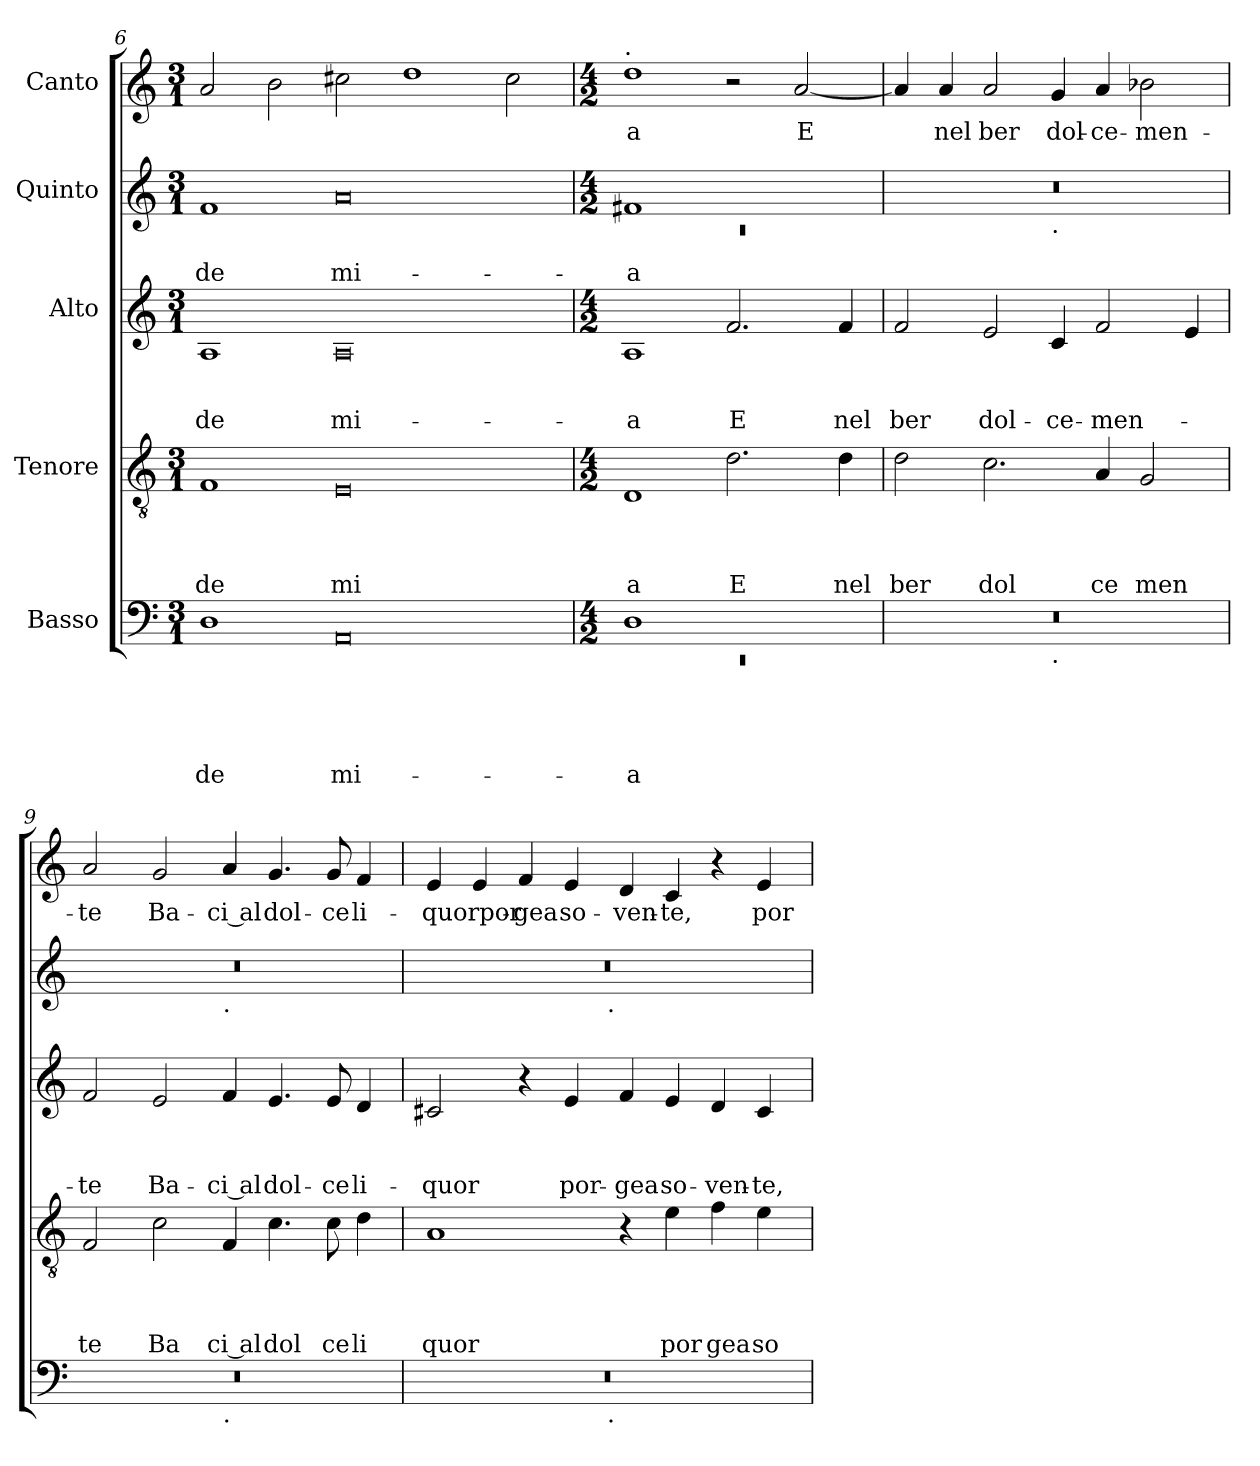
**kern	**text	**text	**text	**text	**text	**kern	**text	**text	**text	**text	**kern	**text	**text	**text	**kern	**text	**text	**kern	**text
*part5	*part5	*part5	*part5	*part5	*part5	*part4	*part4	*part4	*part4	*part4	*part3	*part3	*part3	*part3	*part2	*part2	*part2	*part1	*part1
*staff5	*staff5	*staff5	*staff5	*staff5	*staff5	*staff4	*staff4	*staff4	*staff4	*staff4	*staff3	*staff3	*staff3	*staff3	*staff2	*staff2	*staff2	*staff1	*staff1
*I"Basso	*	*	*	*	*	*I"Tenore	*	*	*	*	*I"Alto	*	*	*	*I"Quinto	*	*	*I"Canto	*
!!LO:LB:g=z
*clefF4	*	*	*	*	*	*clefGv2	*	*	*	*	*clefG2	*	*	*	*clefG2	*	*	*clefG2	*
*k[]	*	*	*	*	*	*k[]	*	*	*	*	*k[]	*	*	*	*k[]	*	*	*k[]	*
*C:	*	*	*	*	*	*C:	*	*	*	*	*C:	*	*	*	*C:	*	*	*C:	*
*M3/1	*	*	*	*	*	*M3/1	*	*	*	*	*M3/1	*	*	*	*M3/1	*	*	*M3/1	*
=6	=6	=6	=6	=6	=6	=6	=6	=6	=6	=6	=6	=6	=6	=6	=6	=6	=6	=6	=6
!	!	!	!	!	!LO:LY:b	!	!	!	!	!LO:LY:b	!	!	!	!LO:LY:b	!	!	!LO:LY:b	!	!
1D	.	.	.	.	de	1F	.	.	.	de	1A	.	.	de	1f	.	de	2a/	.
.	.	.	.	.	.	.	.	.	.	.	.	.	.	.	.	.	.	2b\	.
!	!	!	!	!	!LO:LY:b	!	!	!	!	!LO:LY:b	!	!	!	!LO:LY:b	!	!	!LO:LY:b	!	!
0AA	.	.	.	.	mi-	0E	.	.	.	mi	0A	.	.	mi-	0a	.	mi-	2cc#X\	.
.	.	.	.	.	.	.	.	.	.	.	.	.	.	.	.	.	.	1dd	.
.	.	.	.	.	.	.	.	.	.	.	.	.	.	.	.	.	.	2cc#\	.
=7	=7	=7	=7	=7	=7	=7	=7	=7	=7	=7	=7	=7	=7	=7	=7	=7	=7	=7	=7
*M4/2	*	*	*	*	*	*M4/2	*	*	*	*	*M4/2	*	*	*	*M4/2	*	*	*M4/2	*
*^	*	*	*	*	*	*	*	*	*	*	*	*	*	*	*^	*	*	*	*
!	!	!	!	!	!	!	!	!	!	!	!	!	!	!	!	!	!	!	!	!LO:TX:a:t=.	!
!	!LO:N:vis=1	!	!	!	!	!LO:LY:b	!	!	!	!	!LO:LY:b	!	!	!	!LO:LY:b	!	!LO:N:vis=1	!	!LO:LY:b	!	!LO:LY:b
1D	0rEE	.	.	.	.	-a	1D	.	.	.	a	1A	.	.	-a	1f#X	0rc	.	-a	1dd	a
!	!	!	!	!	!	!	!	!	!	!	!LO:LY:b	!	!	!	!LO:LY:b	!	!	!	!	!	!
1ryy	.	.	.	.	.	.	2.d\	.	.	.	E	2.f/	.	.	E	1ryy	.	.	.	2r	.
!	!	!	!	!	!	!	!	!	!	!	!	!	!	!	!	!	!	!	!	!	!LO:LY:b
.	.	.	.	.	.	.	.	.	.	.	.	.	.	.	.	.	.	.	.	[<2a/	E
!	!	!	!	!	!	!	!	!	!	!	!LO:LY:b	!	!	!	!LO:LY:b	!	!	!	!	!	!
.	.	.	.	.	.	.	4d\	.	.	.	nel	4f/	.	.	nel	.	.	.	.	.	.
=8	=8	=8	=8	=8	=8	=8	=8	=8	=8	=8	=8	=8	=8	=8	=8	=8	=8	=8	=8	=8	=8
!	!	!	!	!	!	!	!	!	!	!	!LO:LY:b	!	!	!	!LO:LY:b	!	!	!	!	!	!
0r	1ryy	.	.	.	.	.	2d\	.	.	.	ber	2f/	.	.	ber	0r	1ryy	.	.	4a/]	.
!	!	!	!	!	!	!	!	!	!	!	!	!	!	!	!	!	!	!	!	!	!LO:LY:b
.	.	.	.	.	.	.	.	.	.	.	.	.	.	.	.	.	.	.	.	4a/	nel
!	!	!	!	!	!	!	!	!	!	!	!LO:LY:b	!	!	!	!LO:LY:b	!	!	!	!	!	!LO:LY:b
.	.	.	.	.	.	.	2.c\	.	.	.	dol	2e/	.	.	dol-	.	.	.	.	2a/	ber
!	!	!	!	!	!	!	!	!	!	!	!	!	!	!	!	!	!LO:TX:b:t=.	!	!	!	!
!	!LO:TX:b:t=.	!	!	!	!	!	!	!	!	!	!	!	!	!	!	!	!	!	!	!	!
!	!	!	!	!	!	!	!	!	!	!	!	!	!	!	!LO:LY:b	!	!	!	!	!	!LO:LY:b
.	1ryy	.	.	.	.	.	.	.	.	.	.	4c/	.	.	-ce-	.	1ryy	.	.	4g/	dol-
!	!	!	!	!	!	!	!	!	!	!	!LO:LY:b	!	!	!	!LO:LY:b	!	!	!	!	!	!LO:LY:b
.	.	.	.	.	.	.	4A/	.	.	.	ce	2f/	.	.	-men-	.	.	.	.	4a/	-ce-
!	!	!	!	!	!	!	!	!	!	!	!LO:LY:b	!	!	!	!	!	!	!	!	!	!LO:LY:b
.	.	.	.	.	.	.	2G/	.	.	.	men	.	.	.	.	.	.	.	.	2b-X\	-men-
.	.	.	.	.	.	.	.	.	.	.	.	4e/	.	.	.	.	.	.	.	.	.
=9	=9	=9	=9	=9	=9	=9	=9	=9	=9	=9	=9	=9	=9	=9	=9	=9	=9	=9	=9	=9	=9
!	!	!	!	!	!	!	!	!	!	!	!LO:LY:b	!	!	!	!LO:LY:b	!	!	!	!	!	!LO:LY:b
0r	1ryy	.	.	.	.	.	2F/	.	.	.	te	2f/	.	.	-te	0r	1ryy	.	.	2a/	-te
!	!	!	!	!	!	!	!	!	!	!	!LO:LY:b	!	!	!	!LO:LY:b	!	!	!	!	!	!LO:LY:b
.	.	.	.	.	.	.	2c\	.	.	.	Ba	2e/	.	.	Ba-	.	.	.	.	2g/	Ba-
!	!	!	!	!	!	!	!	!	!	!	!	!	!	!	!	!	!LO:TX:b:t=.	!	!	!	!
!	!LO:TX:b:t=.	!	!	!	!	!	!	!	!	!	!	!	!	!	!	!	!	!	!	!	!
!	!	!	!	!	!	!	!	!	!	!	!LO:LY:b:rj	!	!	!	!LO:LY:b:rj	!	!	!	!	!	!LO:LY:b:rj
.	1ryy	.	.	.	.	.	4F/	.	.	.	ci al	4f/	.	.	-ci al	.	1ryy	.	.	4a/	-ci al
!	!	!	!	!	!	!	!	!	!	!	!LO:LY:b	!	!	!	!LO:LY:b	!	!	!	!	!	!LO:LY:b
.	.	.	.	.	.	.	4.c\	.	.	.	dol	4.e/	.	.	dol-	.	.	.	.	4.g/	dol-
!	!	!	!	!	!	!	!	!	!	!	!LO:LY:b	!	!	!	!LO:LY:b	!	!	!	!	!	!LO:LY:b
.	.	.	.	.	.	.	8c\	.	.	.	ce	8e/	.	.	-ce	.	.	.	.	8g/	-ce
!	!	!	!	!	!	!	!	!	!	!	!LO:LY:b	!	!	!	!LO:LY:b	!	!	!	!	!	!LO:LY:b
.	.	.	.	.	.	.	4d\	.	.	.	li	4d/	.	.	li-	.	.	.	.	4f/	li-
=10	=10	=10	=10	=10	=10	=10	=10	=10	=10	=10	=10	=10	=10	=10	=10	=10	=10	=10	=10	=10	=10
!	!	!	!	!	!	!	!	!	!	!	!LO:LY:b	!	!	!	!LO:LY:b	!	!	!	!	!	!LO:LY:b
0r	2ryy	.	.	.	.	.	1A	.	.	.	quor	2c#X/	.	.	-quor	0r	2ryy	.	.	4e/	-quorpor-
.	.	.	.	.	.	.	.	.	.	.	.	.	.	.	.	.	.	.	.	4e/	.
!	!	!	!	!	!	!	!	!	!	!	!	!	!	!	!	!	!	!	!	!	!LO:LY:b
.	4...ryy	.	.	.	.	.	.	.	.	.	.	4r	.	.	.	.	4...ryy	.	.	4f/	-gea
!	!	!	!	!	!	!	!	!	!	!	!	!	!	!	!LO:LY:b	!	!	!	!	!	!LO:LY:b
.	.	.	.	.	.	.	.	.	.	.	.	4e/	.	.	por-	.	.	.	.	4e/	so-
!	!	!	!	!	!	!	!	!	!	!	!	!	!	!	!	!	!LO:TX:b:t=.	!	!	!	!
!	!LO:TX:b:t=.	!	!	!	!	!	!	!	!	!	!	!	!	!	!	!	!	!	!	!	!
.	1ryy	.	.	.	.	.	.	.	.	.	.	.	.	.	.	.	1ryy	.	.	.	.
!	!	!	!	!	!	!	!	!	!	!	!	!	!	!	!LO:LY:b	!	!	!	!	!	!LO:LY:b
.	.	.	.	.	.	.	4r	.	.	.	.	4f/	.	.	-gea	.	.	.	.	4d/	-ven-
!	!	!	!	!	!	!	!	!	!	!	!LO:LY:b	!	!	!	!LO:LY:b	!	!	!	!	!	!LO:LY:b
.	.	.	.	.	.	.	4e\	.	.	.	por	4e/	.	.	so-	.	.	.	.	4c/	-te,
!	!	!	!	!	!	!	!	!	!	!	!LO:LY:b	!	!	!	!LO:LY:b	!	!	!	!	!	!
.	.	.	.	.	.	.	4f\	.	.	.	gea	4d/	.	.	-ven-	.	.	.	.	4r	.
!	!	!	!	!	!	!	!	!	!	!	!LO:LY:b	!	!	!	!LO:LY:b	!	!	!	!	!	!LO:LY:b
.	.	.	.	.	.	.	4e\	.	.	.	so	4c#/	.	.	-te,	.	.	.	.	4e/	por-
.	32ryy	.	.	.	.	.	.	.	.	.	.	.	.	.	.	.	32ryy	.	.	.	.
*v	*v	*	*	*	*	*	*	*	*	*	*	*	*	*	*	*v	*v	*	*	*	*
=	=	=	=	=	=	=	=	=	=	=	=	=	=	=	=	=	=	=	=
*-	*-	*-	*-	*-	*-	*-	*-	*-	*-	*-	*-	*-	*-	*-	*-	*-	*-	*-	*-
